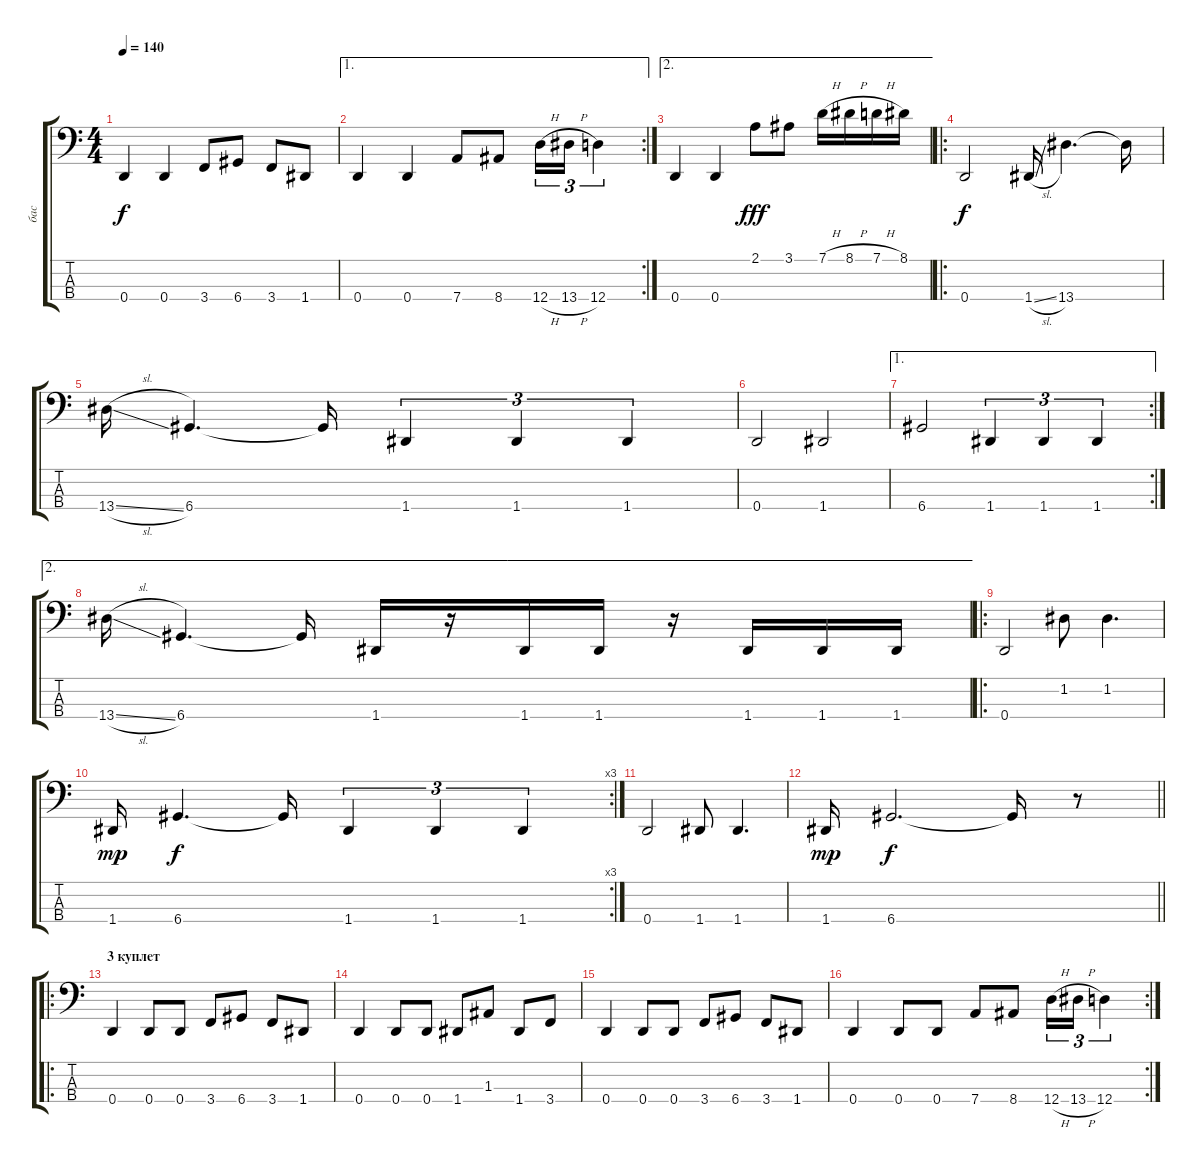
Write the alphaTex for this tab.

\track ("бас" "бас") {instrument electricbassfinger}
\staff {score tabs}
\tuning (G2 D2 A1 D1) {hide}
\ts (4 4)
\tempo 140
\clef f4
\ks c
0.4.4{dy f} 0.4.4 3.4.8 6.4.8 3.4.8 1.4.8 |
\ae 1
\rc 2
0.4.4 0.4.4 7.4.8 8.4.8 12.4{h}.16{tu (3 2)} 13.4{h}.16{tu (3 2)} 12.4.4{tu (3 2)} |
\ae 2
0.4.4 0.4.4 2.1.8{dy fff} 3.1.8 7.1{h}.16 8.1{h}.16 7.1{h}.16 8.1.16 |
\ro
0.4.2{dy f} 1.4{sl}.16 13.4.4{d} 13.4{t}.16 |
13.4{sl}.16 6.4.4{d} 6.4{t}.16 1.4.4{tu (3 2)} 1.4.4{tu (3 2)} 1.4.4{tu (3 2)} |
0.4.2 1.4.2 |
\ae 1
\rc 2
6.4.2 1.4.4{tu (3 2)} 1.4.4{tu (3 2)} 1.4.4{tu (3 2)} |
\ae 2
13.4{sl}.16 6.4.4{d} 6.4{t}.16 1.4.16 r.16 1.4.16 1.4.16 r.16 1.4.16 1.4.16 1.4.16 |
\ro
0.4.2 1.2.8 1.2.4{d} |
\rc 3
1.4.16{dy mp} 6.4.4{d dy f} 6.4{t}.16 1.4.4{tu (3 2)} 1.4.4{tu (3 2)} 1.4.4{tu (3 2)} |
0.4.2 1.4.8 1.4.4{d} |
\barLineRight lightlight
1.4.16{dy mp} 6.4.2{d dy f} 6.4{t}.16 r.8 |
\ro
\section ("" "3 куплет")
0.4.4 0.4.8 0.4.8 3.4.8 6.4.8 3.4.8 1.4.8 |
0.4.4 0.4.8 0.4.8 1.4.8 1.3.8 1.4.8 3.4.8 |
0.4.4 0.4.8 0.4.8 3.4.8 6.4.8 3.4.8 1.4.8 |
\rc 2
0.4.4 0.4.8 0.4.8 7.4.8 8.4.8 12.4{h}.16{tu (3 2)} 13.4{h}.16{tu (3 2)} 12.4.4{tu (3 2)}
